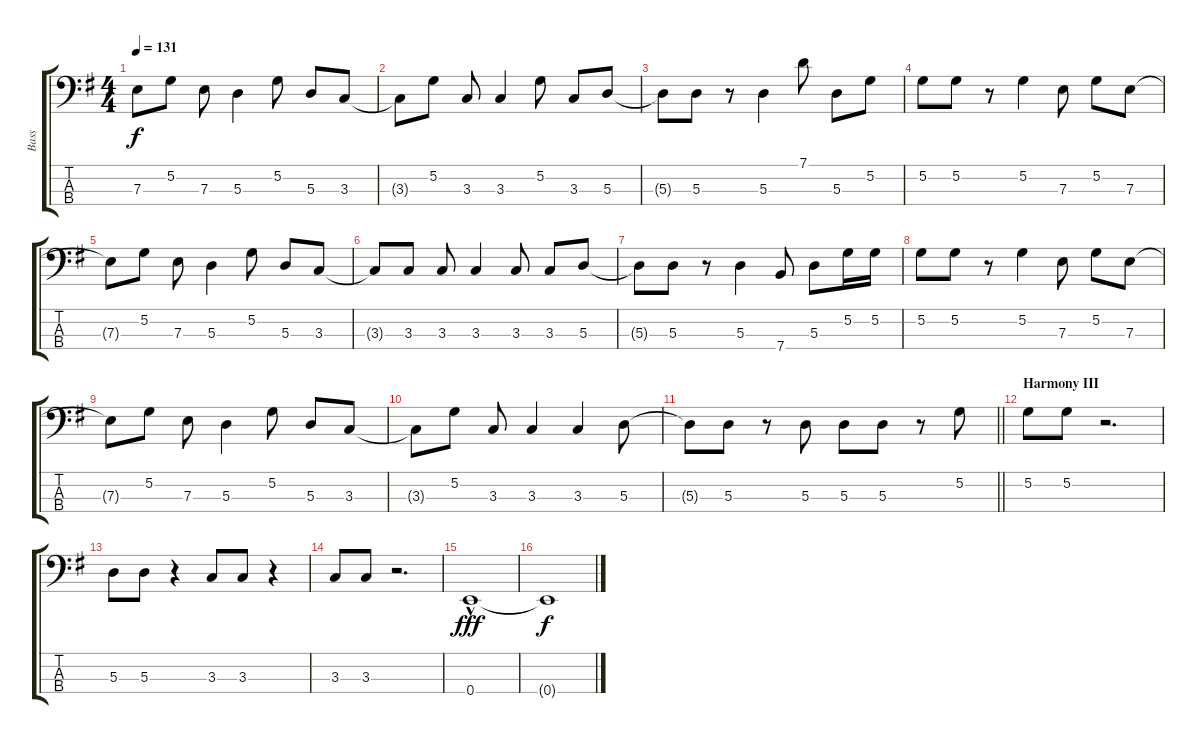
\track ("Bass" "Bass") {instrument electricbasspick}
\staff {score tabs}
\tuning (G2 D2 A1 E1) {hide}
\ts (4 4)
\tempo 131
\clef f4
\ks g
7.3{t}.8{dy f} 5.2.8 7.3.8 5.3.4 5.2.8 5.3.8 3.3.8 |
3.3{t}.8 5.2.8 3.3.8 3.3.4 5.2.8 3.3.8 5.3.8 |
5.3{t}.8 5.3.8 r.8 5.3.4 7.1.8 5.3.8 5.2.8 |
5.2.8 5.2.8 r.8 5.2.4 7.3.8 5.2.8 7.3.8 |
7.3{t}.8 5.2.8 7.3.8 5.3.4 5.2.8 5.3.8 3.3.8 |
3.3{t}.8 3.3.8 3.3.8 3.3.4 3.3.8 3.3.8 5.3.8 |
5.3{t}.8 5.3.8 r.8 5.3.4 7.4.8 5.3.8 5.2.16 5.2.16 |
5.2.8 5.2.8 r.8 5.2.4 7.3.8 5.2.8 7.3.8 |
7.3{t}.8 5.2.8 7.3.8 5.3.4 5.2.8 5.3.8 3.3.8 |
3.3{t}.8 5.2.8 3.3.8 3.3.4 3.3.4 5.3.8 |
\barLineRight lightlight
5.3{t}.8 5.3.8 r.8 5.3.8 5.3.8 5.3.8 r.8 5.2.8 |
\section ("" "Harmony III")
5.2.8 5.2.8 r.2{d} |
5.3.8 5.3.8 r.4 3.3.8 3.3.8 r.4 |
3.3.8 3.3.8 r.2{d} |
0.4{hac}.1{dy fff} |
0.4{t}.1{dy f}
